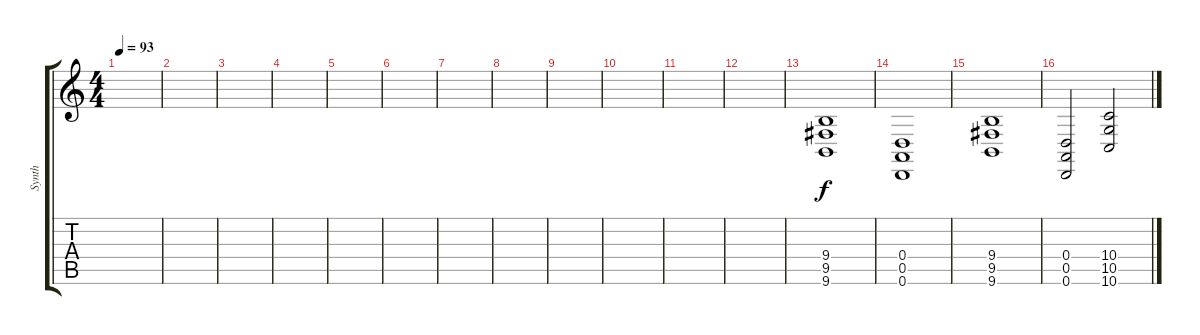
\track ("Synth" "Synth") {instrument synthstrings1}
\staff {score tabs}
\tuning (E4 B3 G3 D3 A2 D2) {hide}
\ts (4 4)
\tempo 93
\clef g2
\ks c
|
|
|
|
|
|
|
|
|
|
|
|
(9.4 9.5 9.6).1{instrument synthstrings1} |
(0.4 0.5 0.6).1 |
(9.4 9.5 9.6).1 |
(0.4 0.5 0.6).2 (10.4 10.5 10.6).2
